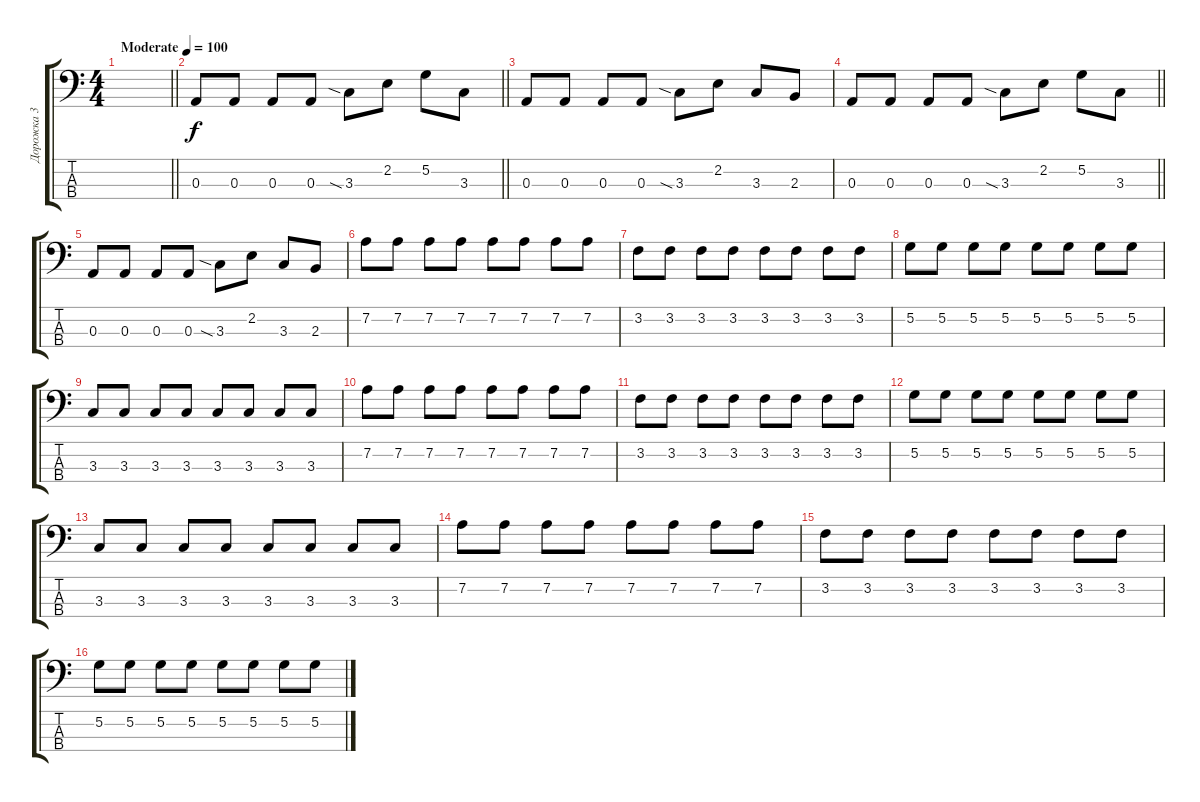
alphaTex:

\track ("Дорожка 3" "Дорожка 3") {instrument electricbassfinger}
\staff {score tabs}
\tuning (G2 D2 A1 E1) {hide}
\ts (4 4)
\tempo (100 "Moderate")
\clef f4
\barLineRight lightlight
\ks c
|
\barLineRight lightlight
0.3.8 0.3.8 0.3.8 0.3.8 3.3{sia}.8 2.2.8 5.2.8 3.3.8 |
0.3.8 0.3.8 0.3.8 0.3.8 3.3{sia}.8 2.2.8 3.3.8 2.3.8 |
\barLineRight lightlight
0.3.8 0.3.8 0.3.8 0.3.8 3.3{sia}.8 2.2.8 5.2.8 3.3.8 |
0.3.8 0.3.8 0.3.8 0.3.8 3.3{sia}.8 2.2.8 3.3.8 2.3.8 |
7.2.8 7.2.8 7.2.8 7.2.8 7.2.8 7.2.8 7.2.8 7.2.8 |
3.2.8 3.2.8 3.2.8 3.2.8 3.2.8 3.2.8 3.2.8 3.2.8 |
5.2.8 5.2.8 5.2.8 5.2.8 5.2.8 5.2.8 5.2.8 5.2.8 |
3.3.8 3.3.8 3.3.8 3.3.8 3.3.8 3.3.8 3.3.8 3.3.8 |
7.2.8 7.2.8 7.2.8 7.2.8 7.2.8 7.2.8 7.2.8 7.2.8 |
3.2.8 3.2.8 3.2.8 3.2.8 3.2.8 3.2.8 3.2.8 3.2.8 |
5.2.8 5.2.8 5.2.8 5.2.8 5.2.8 5.2.8 5.2.8 5.2.8 |
3.3.8 3.3.8 3.3.8 3.3.8 3.3.8 3.3.8 3.3.8 3.3.8 |
7.2.8 7.2.8 7.2.8 7.2.8 7.2.8 7.2.8 7.2.8 7.2.8 |
3.2.8 3.2.8 3.2.8 3.2.8 3.2.8 3.2.8 3.2.8 3.2.8 |
5.2.8 5.2.8 5.2.8 5.2.8 5.2.8 5.2.8 5.2.8 5.2.8
